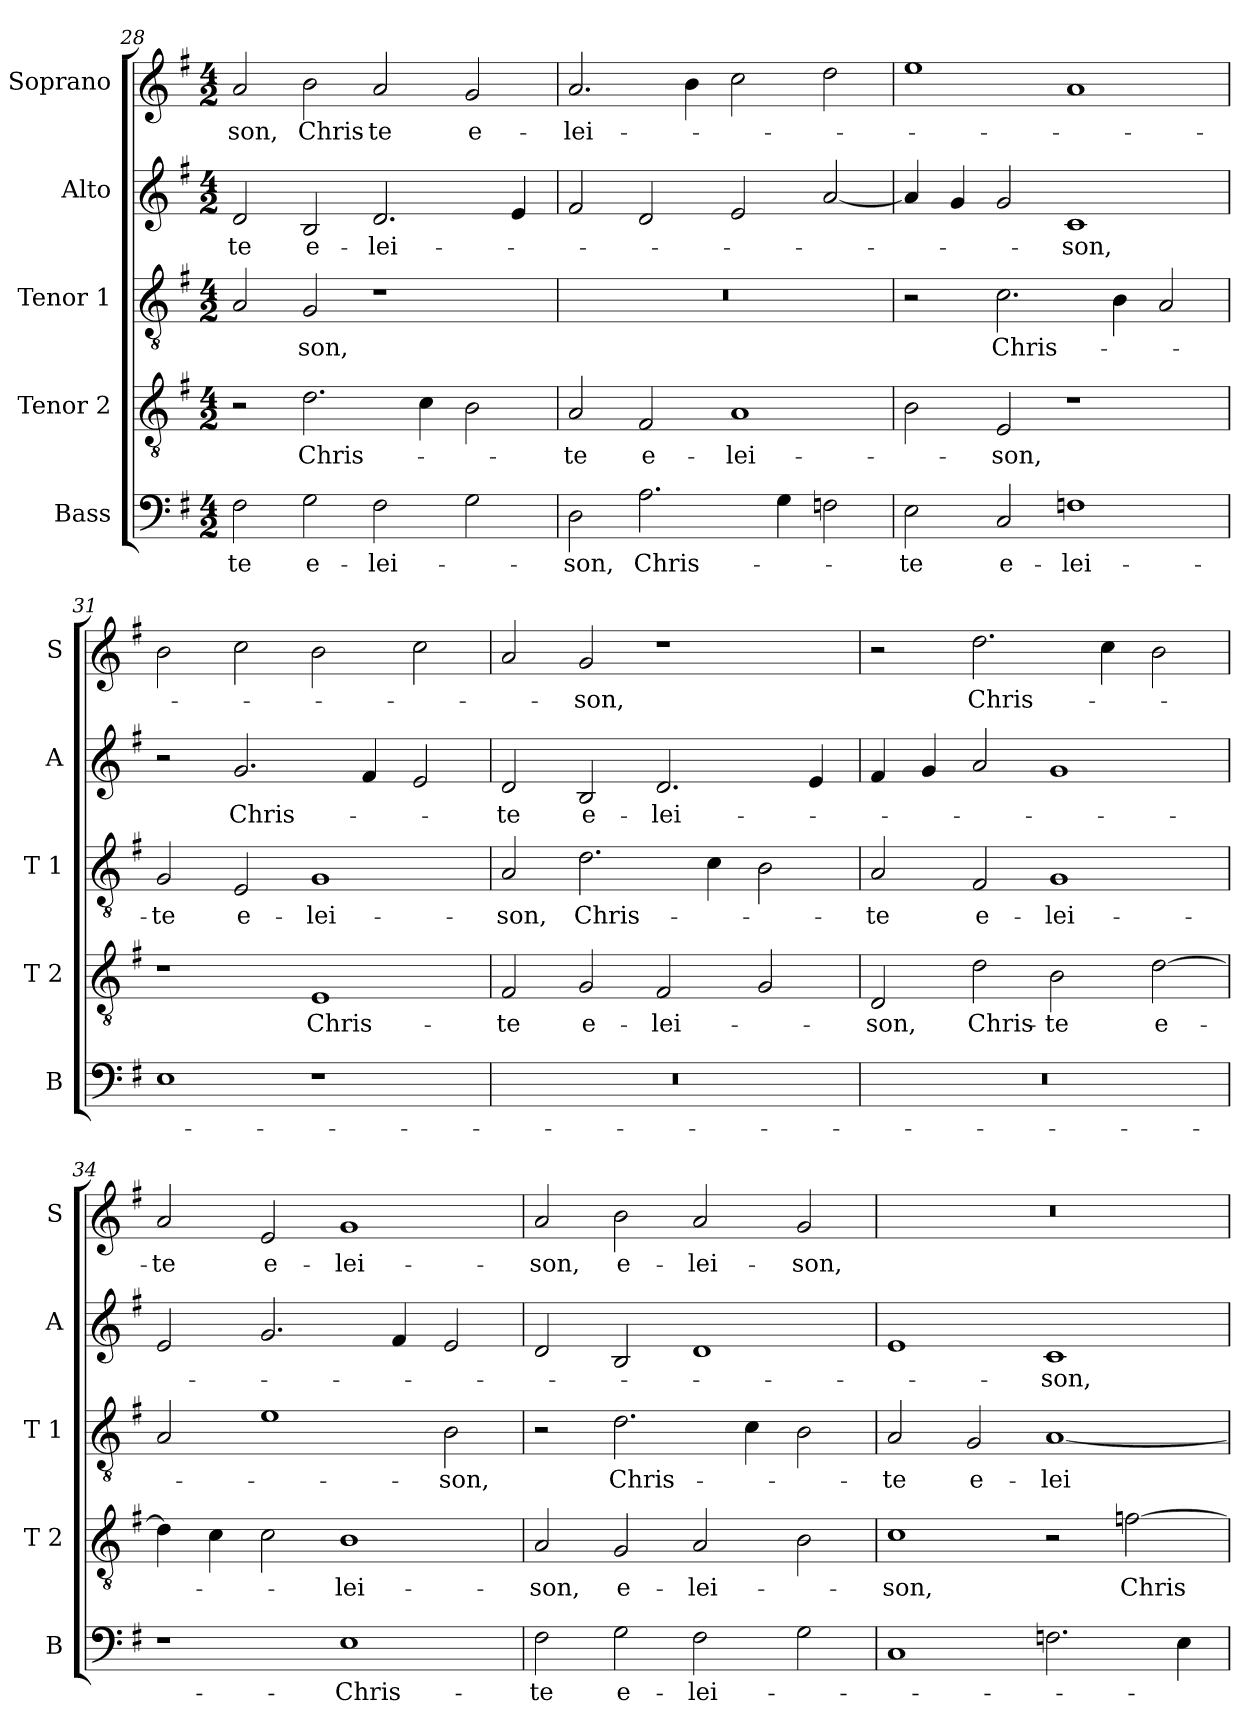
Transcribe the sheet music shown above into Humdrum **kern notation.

**kern	**text	**kern	**text	**kern	**text	**kern	**text	**kern	**text
*part5	*part5	*part4	*part4	*part3	*part3	*part2	*part2	*part1	*part1
*staff5	*staff5	*staff4	*staff4	*staff3	*staff3	*staff2	*staff2	*staff1	*staff1
*I"Bass	*	*I"Tenor 2	*	*I"Tenor 1	*	*I"Alto	*	*I"Soprano	*
*I'B	*	*I'T 2	*	*I'T 1	*	*I'A	*	*I'S	*
*clefF4	*	*clefGv2	*	*clefGv2	*	*clefG2	*	*clefG2	*
*k[f#]	*	*k[f#]	*	*k[f#]	*	*k[f#]	*	*k[f#]	*
*G:	*	*G:	*	*G:	*	*G:	*	*G:	*
*M4/2	*	*M4/2	*	*M4/2	*	*M4/2	*	*M4/2	*
=28	=28	=28	=28	=28	=28	=28	=28	=28	=28
!	!LO:LY:b	!	!	!	!	!	!LO:LY:b	!	!LO:LY:b
2F#\	-te	2r	.	2A/	.	2d/	-te	2a/	-son,
!	!LO:LY:b	!	!LO:LY:b	!	!LO:LY:b	!	!LO:LY:b	!	!LO:LY:b
2G\	e-	2.d\	Chris-	2G/	-son,	2B/	e-	2b\	Chris-
!	!LO:LY:b	!	!	!	!	!	!LO:LY:b	!	!LO:LY:b
2F#\	-lei-	.	.	1r	.	2.d/	-lei-	2a/	-te
.	.	4c\	.	.	.	.	.	.	.
!	!	!	!	!	!	!	!	!	!LO:LY:b
2G\	.	2B\	.	.	.	.	.	2g/	e-
.	.	.	.	.	.	4e/	.	.	.
=29	=29	=29	=29	=29	=29	=29	=29	=29	=29
!	!LO:LY:b	!	!LO:LY:b	!	!	!	!	!	!LO:LY:b
2D\	-son,	2A/	-te	0r	.	2f#/	.	2.a/	-lei-
!	!LO:LY:b	!	!LO:LY:b	!	!	!	!	!	!
2.A\	Chris-	2F#/	e-	.	.	2d/	.	.	.
.	.	.	.	.	.	.	.	4b\	.
!	!	!	!LO:LY:b	!	!	!	!	!	!
.	.	1A	-lei-	.	.	2e/	.	2cc\	.
4G\	.	.	.	.	.	.	.	.	.
2Fn\	.	.	.	.	.	[2a/	.	2dd\	.
=30	=30	=30	=30	=30	=30	=30	=30	=30	=30
!	!LO:LY:b	!	!	!	!	!	!	!	!
2E\	-te	2B\	.	2r	.	4a/]	.	1ee	.
.	.	.	.	.	.	4g/	.	.	.
!	!LO:LY:b	!	!LO:LY:b	!	!LO:LY:b	!	!	!	!
2C/	e-	2E/	-son,	2.c\	Chris-	2g/	.	.	.
!	!LO:LY:b	!	!	!	!	!	!LO:LY:b	!	!
1Fn	-lei-	1r	.	.	.	1c	-son,	1a	.
.	.	.	.	4B\	.	.	.	.	.
.	.	.	.	2A/	.	.	.	.	.
!!LO:PB:g=z
=31	=31	=31	=31	=31	=31	=31	=31	=31	=31
!	!	!	!	!	!LO:LY:b	!	!	!	!
1E	.	1r	.	2G/	-te	2r	.	2b\	.
!	!	!	!	!	!LO:LY:b	!	!LO:LY:b	!	!
.	.	.	.	2E/	e-	2.g/	Chris-	2cc\	.
!	!	!	!LO:LY:b	!	!LO:LY:b	!	!	!	!
1r	.	1E	Chris-	1G	-lei-	.	.	2b\	.
.	.	.	.	.	.	4f#/	.	.	.
.	.	.	.	.	.	2e/	.	2cc\	.
=32	=32	=32	=32	=32	=32	=32	=32	=32	=32
!	!	!	!LO:LY:b	!	!LO:LY:b	!	!LO:LY:b	!	!
0r	.	2F#/	-te	2A/	-son,	2d/	-te	2a/	.
!	!	!	!LO:LY:b	!	!LO:LY:b	!	!LO:LY:b	!	!LO:LY:b
.	.	2G/	e-	2.d\	Chris-	2B/	e-	2g/	-son,
!	!	!	!LO:LY:b	!	!	!	!LO:LY:b	!	!
.	.	2F#/	-lei-	.	.	2.d/	-lei-	1r	.
.	.	.	.	4c\	.	.	.	.	.
.	.	2G/	.	2B\	.	.	.	.	.
.	.	.	.	.	.	4e/	.	.	.
=33	=33	=33	=33	=33	=33	=33	=33	=33	=33
!	!	!	!LO:LY:b	!	!LO:LY:b	!	!	!	!
0r	.	2D/	-son,	2A/	-te	4f#/	.	2r	.
.	.	.	.	.	.	4g/	.	.	.
!	!	!	!LO:LY:b	!	!LO:LY:b	!	!	!	!LO:LY:b
.	.	2d\	Chris-	2F#/	e-	2a/	.	2.dd\	Chris-
!	!	!	!LO:LY:b	!	!LO:LY:b	!	!	!	!
.	.	2B\	-te	1G	-lei-	1g	.	.	.
.	.	.	.	.	.	.	.	4cc\	.
!	!	!	!LO:LY:b	!	!	!	!	!	!
.	.	[2d\	e-	.	.	.	.	2b\	.
=34	=34	=34	=34	=34	=34	=34	=34	=34	=34
!	!	!	!	!	!	!	!	!	!LO:LY:b
1r	.	4d\]	.	2A/	.	2e/	.	2a/	-te
.	.	4c\	.	.	.	.	.	.	.
!	!	!	!	!	!	!	!	!	!LO:LY:b
.	.	2c\	.	1e	.	2.g/	.	2e/	e-
!	!LO:LY:b	!	!LO:LY:b	!	!	!	!	!	!LO:LY:b
1E	-Chris-	1B	-lei-	.	.	.	.	1g	-lei-
.	.	.	.	.	.	4f#/	.	.	.
!	!	!	!	!	!LO:LY:b	!	!	!	!
.	.	.	.	2B\	-son,	2e/	.	.	.
=35	=35	=35	=35	=35	=35	=35	=35	=35	=35
!	!LO:LY:b	!	!LO:LY:b	!	!	!	!	!	!LO:LY:b
2F#\	-te	2A/	-son,	2r	.	2d/	.	2a/	-son,
!	!LO:LY:b	!	!LO:LY:b	!	!LO:LY:b	!	!	!	!LO:LY:b
2G\	e-	2G/	e-	2.d\	Chris-	2B/	.	2b\	e-
!	!LO:LY:b	!	!LO:LY:b	!	!	!	!	!	!LO:LY:b
2F#\	-lei-	2A/	-lei-	.	.	1d	.	2a/	-lei-
.	.	.	.	4c\	.	.	.	.	.
!	!	!	!	!	!	!	!	!	!LO:LY:b
2G\	.	2B\	.	2B\	.	.	.	2g/	-son,
!!LO:LB:g=z
=36	=36	=36	=36	=36	=36	=36	=36	=36	=36
!	!	!	!LO:LY:b	!	!LO:LY:b	!	!	!	!
1C	.	1c	-son,	2A/	-te	1e	.	0r	.
!	!	!	!	!	!LO:LY:b	!	!	!	!
.	.	.	.	2G/	e-	.	.	.	.
!	!	!	!	!	!LO:LY:b	!	!LO:LY:b	!	!
2.Fn\	.	2r	.	[1A	-lei-	1c	-son,	.	.
!	!	!	!LO:LY:b	!	!	!	!	!	!
.	.	[2fn\	Chris-	.	.	.	.	.	.
4E\	.	.	.	.	.	.	.	.	.
=	=	=	=	=	=	=	=	=	=
*-	*-	*-	*-	*-	*-	*-	*-	*-	*-
